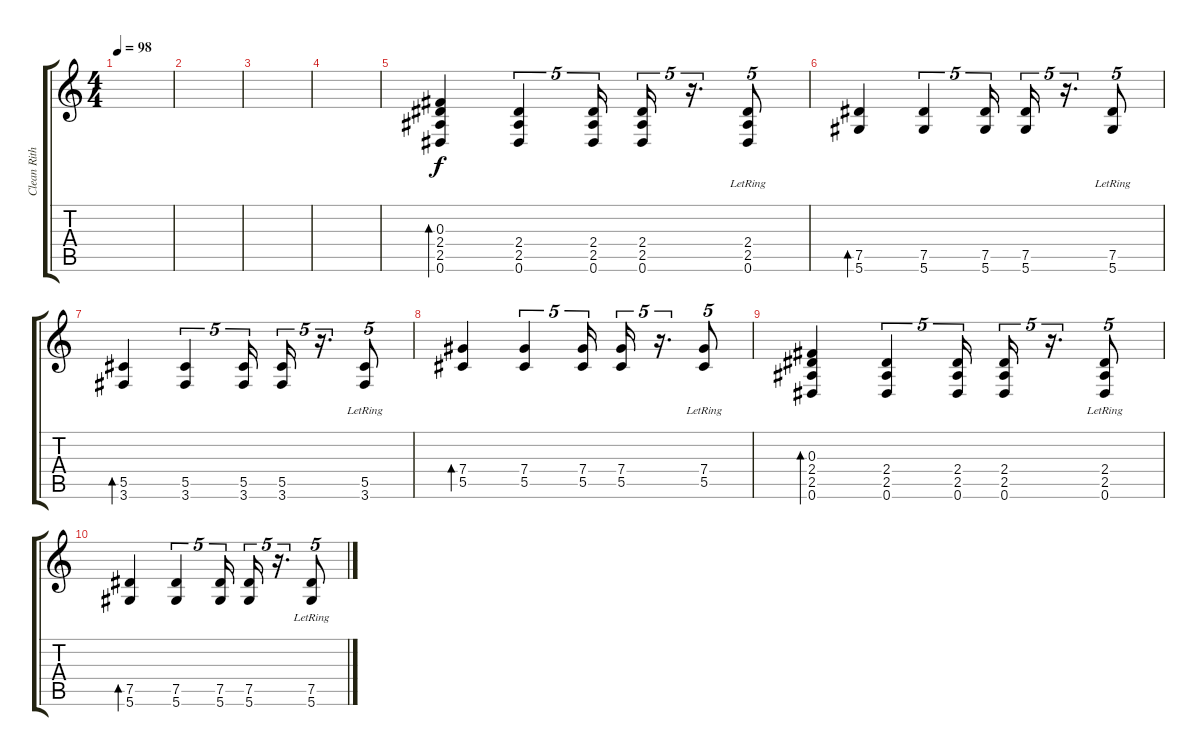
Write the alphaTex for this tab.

\track ("Clean Rithm" "Clean Rith") {instrument electricguitarclean}
\staff {score tabs}
\tuning (Eb4 Bb3 Gb3 Db3 Ab2 Eb2) {hide}
\ts (4 4)
\tempo 98
\clef g2
\ks c
|
|
|
|
(0.3 2.4 2.5 0.6).4{bd 240} (2.4 2.5 0.6).4{tu (5 4)} (2.4 2.5 0.6).16{tu (5 4)} (2.4 2.5 0.6).16{tu (5 4)} r.16{d tu (5 4)} (2.4 2.5{lr} 0.6{lr}).8{tu (5 4)} |
(7.5 5.6).4{bd 240} (7.5 5.6).4{tu (5 4)} (7.5 5.6).16{tu (5 4)} (7.5 5.6).16{tu (5 4)} r.16{d tu (5 4)} (7.5{lr} 5.6{lr}).8{tu (5 4)} |
(5.5 3.6).4{bd 240} (5.5 3.6).4{tu (5 4)} (5.5 3.6).16{tu (5 4)} (5.5 3.6).16{tu (5 4)} r.16{d tu (5 4)} (5.5{lr} 3.6{lr}).8{tu (5 4)} |
(7.4 5.5).4{bd 240} (7.4 5.5).4{tu (5 4)} (7.4 5.5).16{tu (5 4)} (7.4 5.5).16{tu (5 4)} r.16{d tu (5 4)} (7.4 5.5{lr}).8{tu (5 4)} |
(0.3 2.4 2.5 0.6).4{bd 240} (2.4 2.5 0.6).4{tu (5 4)} (2.4 2.5 0.6).16{tu (5 4)} (2.4 2.5 0.6).16{tu (5 4)} r.16{d tu (5 4)} (2.4{lr} 2.5{lr} 0.6).8{tu (5 4)} |
(7.5 5.6).4{bd 120} (7.5 5.6).4{tu (5 4)} (7.5 5.6).16{tu (5 4)} (7.5 5.6).16{tu (5 4)} r.16{d tu (5 4)} (7.5{lr} 5.6).8{tu (5 4)}
